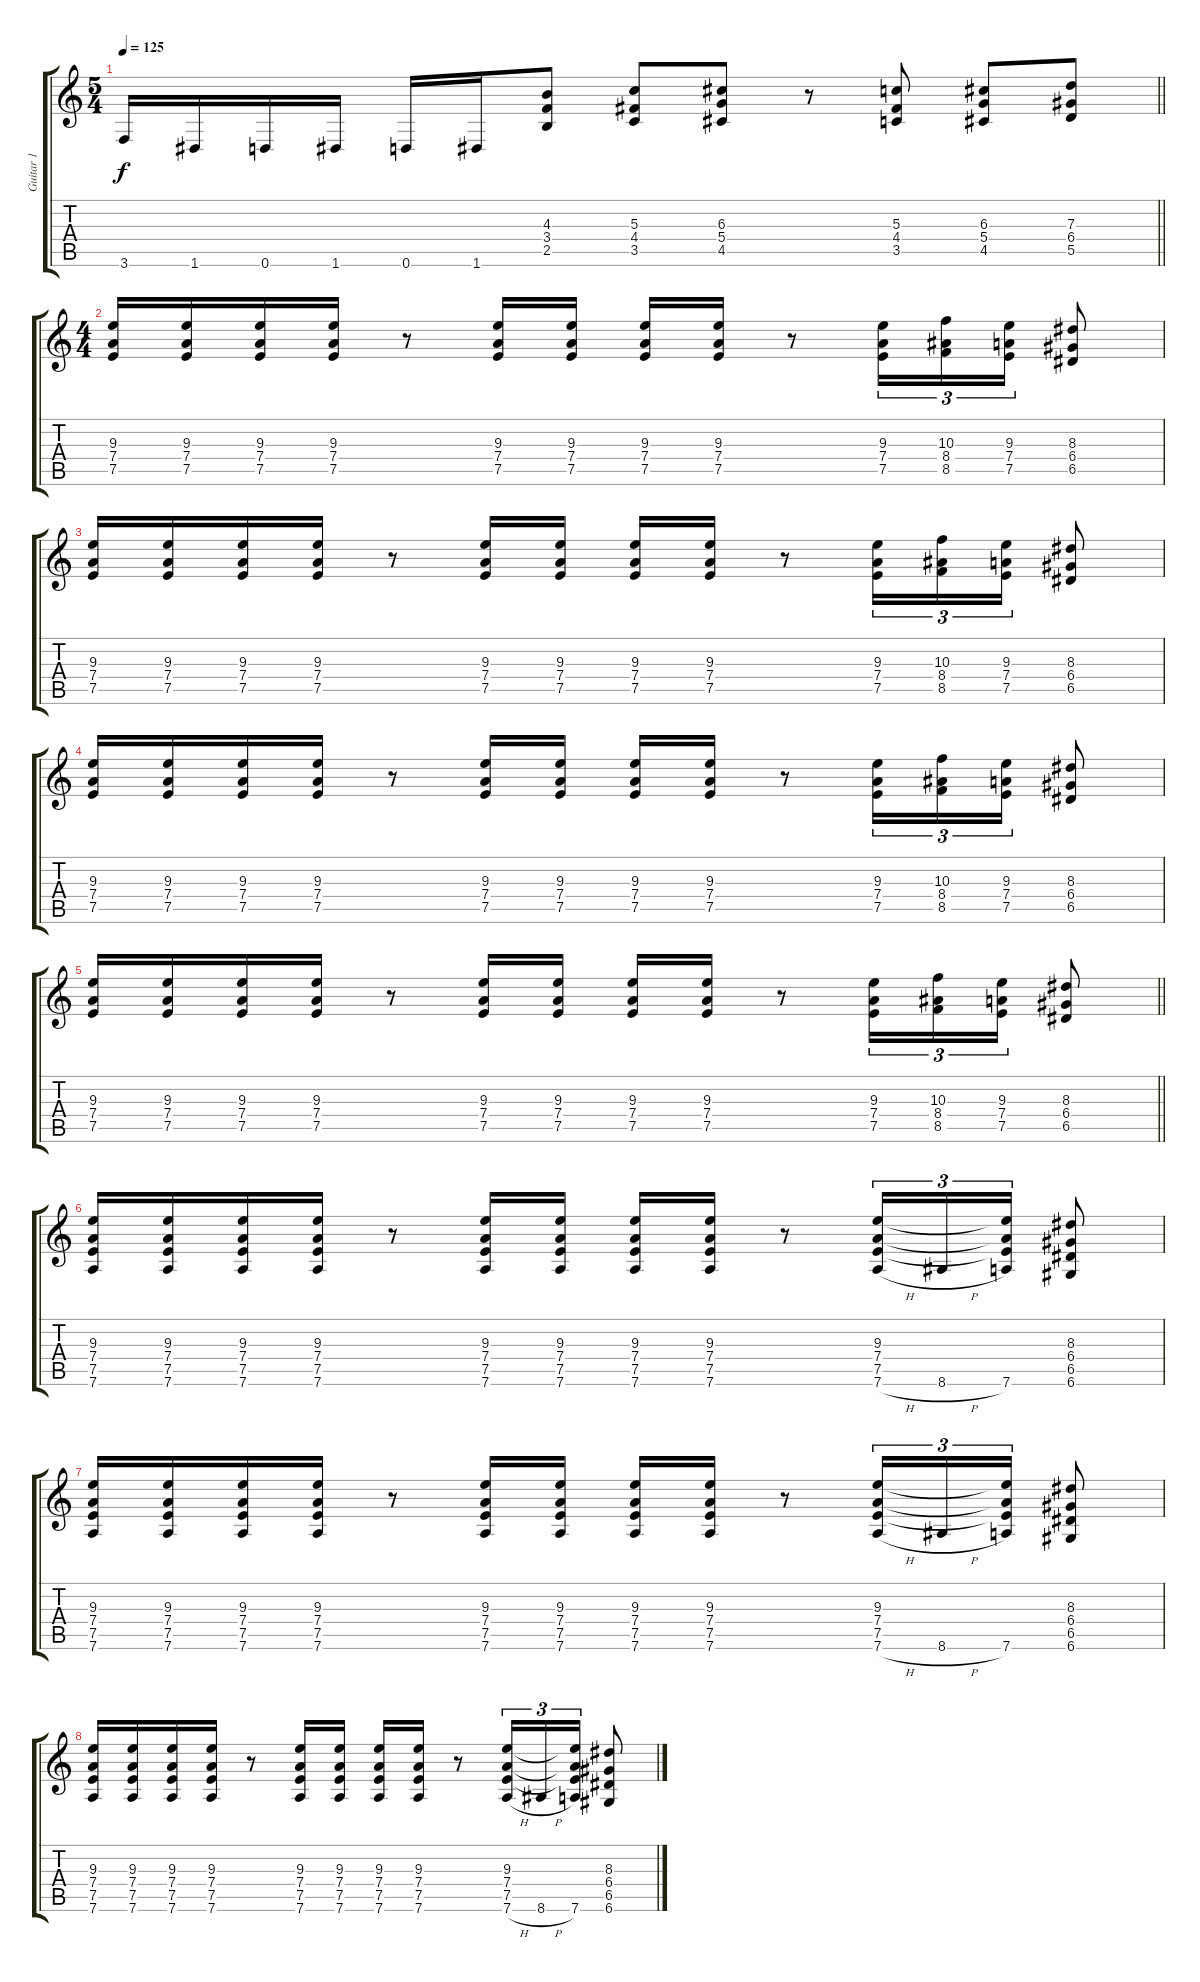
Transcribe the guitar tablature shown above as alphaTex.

\track ("Guitar 1" "Guitar 1") {instrument distortionguitar}
\staff {score tabs}
\tuning (E4 B3 G3 D3 A2 D2) {hide}
\ts (5 4)
\tempo 125
\clef g2
\barLineRight lightlight
\ks c
3.6.16{dy f} 1.6.16 0.6.16 1.6.16 0.6.16 1.6.16 (4.3 3.4 2.5).8 (5.3 4.4 3.5).8 (6.3 5.4 4.5).8 r.8 (5.3 4.4 3.5).8 (6.3 5.4 4.5).8 (7.3 6.4 5.5).8 |
\ts (4 4)
(9.3 7.4 7.5).16 (9.3 7.4 7.5).16 (9.3 7.4 7.5).16 (9.3 7.4 7.5).16 r.8 (9.3 7.4 7.5).16 (9.3 7.4 7.5).16 (9.3 7.4 7.5).16 (9.3 7.4 7.5).16 r.8 (9.3 7.4 7.5).16{tu (3 2)} (10.3 8.4 8.5).16{tu (3 2)} (9.3 7.4 7.5).16{tu (3 2)} (8.3 6.4 6.5).8 |
(9.3 7.4 7.5).16 (9.3 7.4 7.5).16 (9.3 7.4 7.5).16 (9.3 7.4 7.5).16 r.8 (9.3 7.4 7.5).16 (9.3 7.4 7.5).16 (9.3 7.4 7.5).16 (9.3 7.4 7.5).16 r.8 (9.3 7.4 7.5).16{tu (3 2)} (10.3 8.4 8.5).16{tu (3 2)} (9.3 7.4 7.5).16{tu (3 2)} (8.3 6.4 6.5).8 |
(9.3 7.4 7.5).16 (9.3 7.4 7.5).16 (9.3 7.4 7.5).16 (9.3 7.4 7.5).16 r.8 (9.3 7.4 7.5).16 (9.3 7.4 7.5).16 (9.3 7.4 7.5).16 (9.3 7.4 7.5).16 r.8 (9.3 7.4 7.5).16{tu (3 2)} (10.3 8.4 8.5).16{tu (3 2)} (9.3 7.4 7.5).16{tu (3 2)} (8.3 6.4 6.5).8 |
\barLineRight lightlight
(9.3 7.4 7.5).16 (9.3 7.4 7.5).16 (9.3 7.4 7.5).16 (9.3 7.4 7.5).16 r.8 (9.3 7.4 7.5).16 (9.3 7.4 7.5).16 (9.3 7.4 7.5).16 (9.3 7.4 7.5).16 r.8 (9.3 7.4 7.5).16{tu (3 2)} (10.3 8.4 8.5).16{tu (3 2)} (9.3 7.4 7.5).16{tu (3 2)} (8.3 6.4 6.5).8 |
(9.3 7.4 7.5 7.6).16 (9.3 7.4 7.5 7.6).16 (9.3 7.4 7.5 7.6).16 (9.3 7.4 7.5 7.6).16 r.8 (9.3 7.4 7.5 7.6).16 (9.3 7.4 7.5 7.6).16 (9.3 7.4 7.5 7.6).16 (9.3 7.4 7.5 7.6).16 r.8 (9.3 7.4 7.5 7.6{h}).16{tu (3 2)} 8.6{h}.16{tu (3 2)} (9.3{t} 7.4{t} 7.5{t} 7.6).16{tu (3 2)} (8.3 6.4 6.5 6.6).8 |
(9.3 7.4 7.5 7.6).16 (9.3 7.4 7.5 7.6).16 (9.3 7.4 7.5 7.6).16 (9.3 7.4 7.5 7.6).16 r.8 (9.3 7.4 7.5 7.6).16 (9.3 7.4 7.5 7.6).16 (9.3 7.4 7.5 7.6).16 (9.3 7.4 7.5 7.6).16 r.8 (9.3 7.4 7.5 7.6{h}).16{tu (3 2)} 8.6{h}.16{tu (3 2)} (9.3{t} 7.4{t} 7.5{t} 7.6).16{tu (3 2)} (8.3 6.4 6.5 6.6).8 |
(9.3 7.4 7.5 7.6).16 (9.3 7.4 7.5 7.6).16 (9.3 7.4 7.5 7.6).16 (9.3 7.4 7.5 7.6).16 r.8 (9.3 7.4 7.5 7.6).16 (9.3 7.4 7.5 7.6).16 (9.3 7.4 7.5 7.6).16 (9.3 7.4 7.5 7.6).16 r.8 (9.3 7.4 7.5 7.6{h}).16{tu (3 2)} 8.6{h}.16{tu (3 2)} (9.3{t} 7.4{t} 7.5{t} 7.6).16{tu (3 2)} (8.3 6.4 6.5 6.6).8
